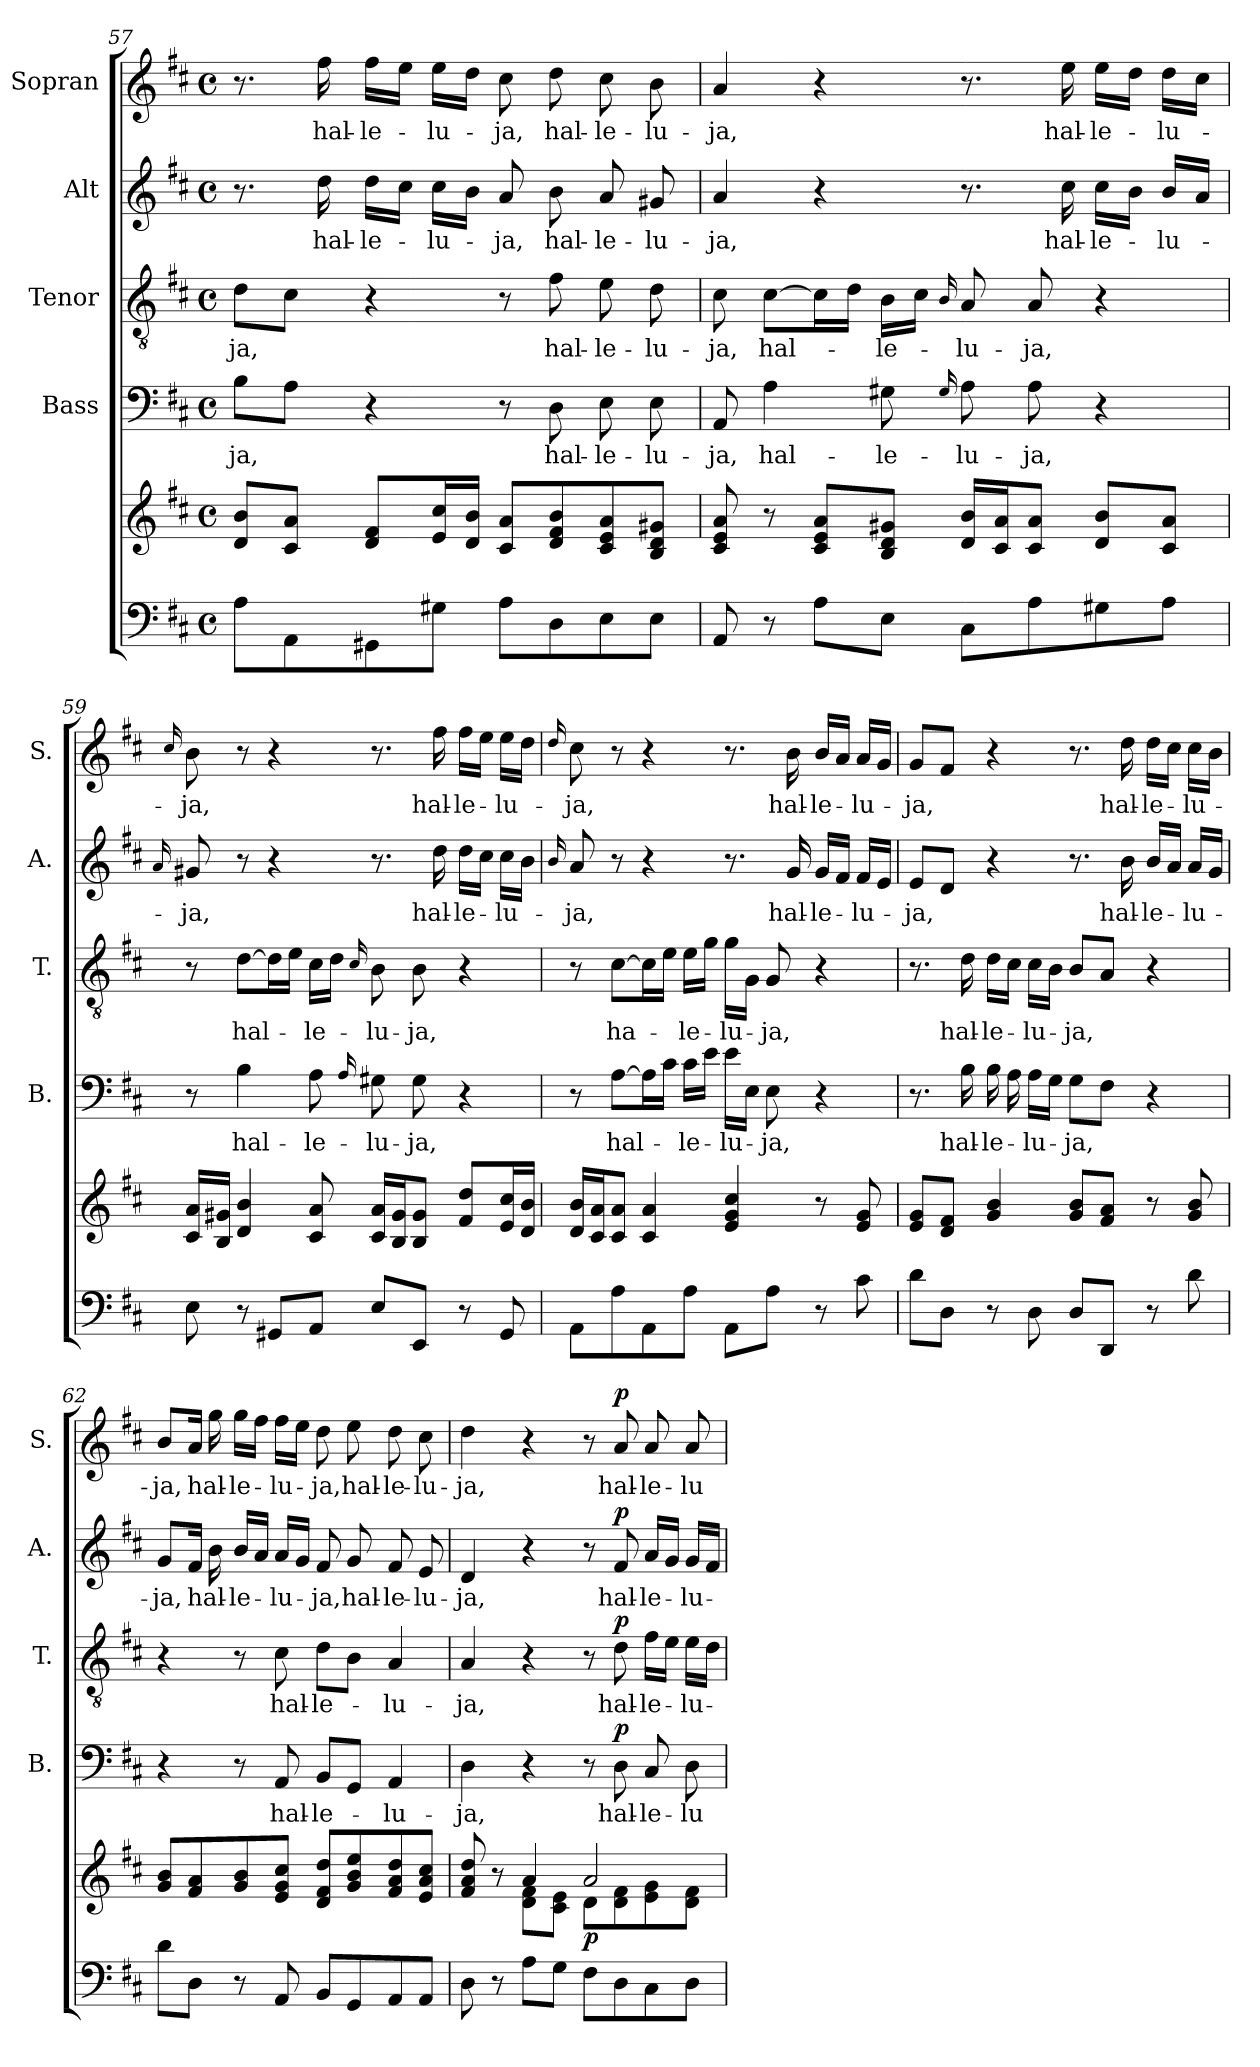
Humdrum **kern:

**kern	**kern	**dynam	**kern	**text	**dynam	**kern	**text	**dynam	**kern	**text	**dynam	**kern	**text	**dynam
*part5	*part5	*part5	*part4	*part4	*part4	*part3	*part3	*part3	*part2	*part2	*part2	*part1	*part1	*part1
*staff6	*staff5	*staff5/6	*staff4	*staff4	*staff4	*staff3	*staff3	*staff3	*staff2	*staff2	*staff2	*staff1	*staff1	*staff1
*	*	*	*I"Bass	*	*	*I"Tenor	*	*	*I"Alt	*	*	*I"Sopran	*	*
*	*	*	*I'B.	*	*	*I'T.	*	*	*I'A.	*	*	*I'S.	*	*
!!LO:LB:g=z
*clefF4	*clefG2	*	*clefF4	*	*	*clefGv2	*	*	*clefG2	*	*	*clefG2	*	*
*k[f#c#]	*k[f#c#]	*	*k[f#c#]	*	*	*k[f#c#]	*	*	*k[f#c#]	*	*	*k[f#c#]	*	*
*D:	*D:	*	*D:	*	*	*D:	*	*	*D:	*	*	*D:	*	*
*M4/4	*M4/4	*	*M4/4	*	*	*M4/4	*	*	*M4/4	*	*	*M4/4	*	*
*met(c)	*met(c)	*	*met(c)	*	*	*met(c)	*	*	*met(c)	*	*	*met(c)	*	*
=57	=57	=57	=57	=57	=57	=57	=57	=57	=57	=57	=57	=57	=57	=57
!	!	!	!	!LO:LY:b	!	!	!LO:LY:b	!	!	!	!	!	!	!
8A\L	8d/ 8b/L	.	8B\L	-ja,	.	8d\L	-ja,	.	8.r	.	.	8.r	.	.
8AA\	8c#/ 8a/J	.	8A\J	.	.	8c#\J	.	.	.	.	.	.	.	.
!	!	!	!	!	!	!	!	!	!	!LO:LY:b	!	!	!LO:LY:b	!
.	.	.	.	.	.	.	.	.	16dd\	hal-	.	16ff#\	hal-	.
!	!	!	!	!	!	!	!	!	!	!LO:LY:b	!	!	!LO:LY:b	!
8GG#X\	8d/ 8f#/L	.	4r	.	.	4r	.	.	16dd\LL	-le-	.	16ff#\LL	-le-	.
.	.	.	.	.	.	.	.	.	16cc#\JJ	.	.	16ee\JJ	.	.
!	!	!	!	!	!	!	!	!	!	!LO:LY:b	!	!	!LO:LY:b	!
8G#X\J	16e/ 16cc#/L	.	.	.	.	.	.	.	16cc#\LL	-lu-	.	16ee\LL	-lu-	.
.	16d/ 16b/JJ	.	.	.	.	.	.	.	16b\JJ	.	.	16dd\JJ	.	.
!	!	!	!	!	!	!	!	!	!	!LO:LY:b	!	!	!LO:LY:b	!
8A\L	8c#/ 8a/L	.	8r	.	.	8r	.	.	8a/	-ja,	.	8cc#\	-ja,	.
!	!	!	!	!LO:LY:b	!	!	!LO:LY:b	!	!	!LO:LY:b	!	!	!LO:LY:b	!
8D\	8d/ 8f#/ 8b/	.	8D\	hal-	.	8f#\	hal-	.	8b\	hal-	.	8dd\	hal-	.
!	!	!	!	!LO:LY:b	!	!	!LO:LY:b	!	!	!LO:LY:b	!	!	!LO:LY:b	!
8E\	8c#/ 8e/ 8a/	.	8E\	-le-	.	8e\	-le-	.	8a/	-le-	.	8cc#\	-le-	.
!	!	!	!	!LO:LY:b	!	!	!LO:LY:b	!	!	!LO:LY:b	!	!	!LO:LY:b	!
8E\J	8B/ 8d/ 8g#X/J	.	8E\	-lu-	.	8d\	-lu-	.	8g#X/	-lu-	.	8b\	-lu-	.
=58	=58	=58	=58	=58	=58	=58	=58	=58	=58	=58	=58	=58	=58	=58
!	!	!	!	!LO:LY:b	!	!	!LO:LY:b	!	!	!LO:LY:b	!	!	!LO:LY:b	!
8AA/	8c#/ 8e/ 8a/	.	8AA/	-ja,	.	8c#\	-ja,	.	4a/	-ja,	.	4a/	-ja,	.
!	!	!	!	!LO:LY:b	!	!	!LO:LY:b	!	!	!	!	!	!	!
8r	8r	.	4A\	hal-	.	[8c#\L	hal-	.	.	.	.	.	.	.
8A\L	8c#/ 8e/ 8a/L	.	.	.	.	16c#\L]	.	.	4r	.	.	4r	.	.
.	.	.	.	.	.	16d\JJ	.	.	.	.	.	.	.	.
!	!	!	!	!LO:LY:b	!	!	!LO:LY:b	!	!	!	!	!	!	!
8E\J	8B/ 8d/ 8g#X/J	.	8G#X\	-le-	.	16B\LL	-le-	.	.	.	.	.	.	.
.	.	.	.	.	.	16c#\JJ	.	.	.	.	.	.	.	.
.	.	.	16qqG#/	.	.	16qqB/	.	.	.	.	.	.	.	.
!	!	!	!	!LO:LY:b	!	!	!LO:LY:b	!	!	!	!	!	!	!
8C#\L	16d/ 16b/LL	.	8A\	-lu-	.	8A/	-lu-	.	8.r	.	.	8.r	.	.
.	16c#/ 16a/J	.	.	.	.	.	.	.	.	.	.	.	.	.
!	!	!	!	!LO:LY:b	!	!	!LO:LY:b	!	!	!	!	!	!	!
8A\	8c#/ 8a/J	.	8A\	-ja,	.	8A/	-ja,	.	.	.	.	.	.	.
!	!	!	!	!	!	!	!	!	!	!LO:LY:b	!	!	!LO:LY:b	!
.	.	.	.	.	.	.	.	.	16cc#\	hal-	.	16ee\	hal-	.
!	!	!	!	!	!	!	!	!	!	!LO:LY:b	!	!	!LO:LY:b	!
8G#X\	8d/ 8b/L	.	4r	.	.	4r	.	.	16cc#\LL	-le-	.	16ee\LL	-le-	.
.	.	.	.	.	.	.	.	.	16b\JJ	.	.	16dd\JJ	.	.
!	!	!	!	!	!	!	!	!	!	!LO:LY:b	!	!	!LO:LY:b	!
8A\J	8c#/ 8a/J	.	.	.	.	.	.	.	16b/LL	-lu-	.	16dd\LL	-lu-	.
.	.	.	.	.	.	.	.	.	16a/JJ	.	.	16cc#\JJ	.	.
!!LO:PB:g=z
=59	=59	=59	=59	=59	=59	=59	=59	=59	=59	=59	=59	=59	=59	=59
.	.	.	.	.	.	.	.	.	16qqa/	.	.	16qqcc#/	.	.
!	!	!	!	!	!	!	!	!	!	!LO:LY:b	!	!	!LO:LY:b	!
8E\	16c#/ 16a/LL	.	8r	.	.	8r	.	.	8g#X/	-ja,	.	8b\	-ja,	.
.	16B/ 16g#X/JJ	.	.	.	.	.	.	.	.	.	.	.	.	.
!	!	!	!	!LO:LY:b	!	!	!LO:LY:b	!	!	!	!	!	!	!
8r	4d/ 4b/	.	4B\	hal-	.	[8d\L	hal-	.	8r	.	.	8r	.	.
8GG#X/L	.	.	.	.	.	16d\L]	.	.	4r	.	.	4r	.	.
.	.	.	.	.	.	16e\JJ	.	.	.	.	.	.	.	.
!	!	!	!	!LO:LY:b	!	!	!LO:LY:b	!	!	!	!	!	!	!
8AA/J	8c#/ 8a/	.	8A\	-le-	.	16c#\LL	-le-	.	.	.	.	.	.	.
.	.	.	.	.	.	16d\JJ	.	.	.	.	.	.	.	.
.	.	.	16qqA/	.	.	16qqc#/	.	.	.	.	.	.	.	.
!	!	!	!	!LO:LY:b	!	!	!LO:LY:b	!	!	!	!	!	!	!
8E/L	16c#/ 16a/LL	.	8G#X\	-lu-	.	8B\	-lu-	.	8.r	.	.	8.r	.	.
.	16B/ 16g#/J	.	.	.	.	.	.	.	.	.	.	.	.	.
!	!	!	!	!LO:LY:b	!	!	!LO:LY:b	!	!	!	!	!	!	!
8EE/J	8B/ 8g#/J	.	8G#\	-ja,	.	8B\	-ja,	.	.	.	.	.	.	.
!	!	!	!	!	!	!	!	!	!	!LO:LY:b	!	!	!LO:LY:b	!
.	.	.	.	.	.	.	.	.	16dd\	hal-	.	16ff#\	hal-	.
!	!	!	!	!	!	!	!	!	!	!LO:LY:b	!	!	!LO:LY:b	!
8r	8f#/ 8dd/L	.	4r	.	.	4r	.	.	16dd\LL	-le-	.	16ff#\LL	-le-	.
.	.	.	.	.	.	.	.	.	16cc#\JJ	.	.	16ee\JJ	.	.
!	!	!	!	!	!	!	!	!	!	!LO:LY:b	!	!	!LO:LY:b	!
8GG#/	16e/ 16cc#/L	.	.	.	.	.	.	.	16cc#\LL	-lu-	.	16ee\LL	-lu-	.
.	16d/ 16b/JJ	.	.	.	.	.	.	.	16b\JJ	.	.	16dd\JJ	.	.
=60	=60	=60	=60	=60	=60	=60	=60	=60	=60	=60	=60	=60	=60	=60
.	.	.	.	.	.	.	.	.	16qqb/	.	.	16qqdd/	.	.
!	!	!	!	!	!	!	!	!	!	!LO:LY:b	!	!	!LO:LY:b	!
8AA\L	16d/ 16b/LL	.	8r	.	.	8r	.	.	8a/	-ja,	.	8cc#\	-ja,	.
.	16c#/ 16a/J	.	.	.	.	.	.	.	.	.	.	.	.	.
!	!	!	!	!LO:LY:b	!	!	!LO:LY:b	!	!	!	!	!	!	!
8A\	8c#/ 8a/J	.	[8A\L	hal-	.	[8c#\L	ha-	.	8r	.	.	8r	.	.
8AA\	4c#/ 4a/	.	16A\L]	.	.	16c#\L]	.	.	4r	.	.	4r	.	.
.	.	.	16c#\JJ	.	.	16e\JJ	.	.	.	.	.	.	.	.
!	!	!	!	!LO:LY:b	!	!	!LO:LY:b	!	!	!	!	!	!	!
8A\J	.	.	16c#\LL	-le-	.	16e\LL	-le-	.	.	.	.	.	.	.
.	.	.	16e\JJ	.	.	16g\JJ	.	.	.	.	.	.	.	.
!	!	!	!	!LO:LY:b	!	!	!LO:LY:b	!	!	!	!	!	!	!
8AA\L	4e/ 4g/ 4cc#/	.	16e\LL	-lu-	.	16g\LL	-lu-	.	8.r	.	.	8.r	.	.
.	.	.	16E\JJ	.	.	16G\JJ	.	.	.	.	.	.	.	.
!	!	!	!	!LO:LY:b	!	!	!LO:LY:b	!	!	!	!	!	!	!
8A\J	.	.	8E\	-ja,	.	8G/	-ja,	.	.	.	.	.	.	.
!	!	!	!	!	!	!	!	!	!	!LO:LY:b	!	!	!LO:LY:b	!
.	.	.	.	.	.	.	.	.	16g/	hal-	.	16b\	hal-	.
!	!	!	!	!	!	!	!	!	!	!LO:LY:b	!	!	!LO:LY:b	!
8r	8r	.	4r	.	.	4r	.	.	16g/LL	-le-	.	16b/LL	-le-	.
.	.	.	.	.	.	.	.	.	16f#/JJ	.	.	16a/JJ	.	.
!	!	!	!	!	!	!	!	!	!	!LO:LY:b	!	!	!LO:LY:b	!
8c#\	8e/ 8g/	.	.	.	.	.	.	.	16f#/LL	-lu-	.	16a/LL	-lu-	.
.	.	.	.	.	.	.	.	.	16e/JJ	.	.	16g/JJ	.	.
!!LO:LB:g=z
=61	=61	=61	=61	=61	=61	=61	=61	=61	=61	=61	=61	=61	=61	=61
!	!	!	!	!	!	!	!	!	!	!LO:LY:b	!	!	!LO:LY:b	!
8d\L	8e/ 8g/L	.	8.r	.	.	8.r	.	.	8e/L	-ja,	.	8g/L	-ja,	.
8D\J	8d/ 8f#/J	.	.	.	.	.	.	.	8d/J	.	.	8f#/J	.	.
!	!	!	!	!LO:LY:b	!	!	!LO:LY:b	!	!	!	!	!	!	!
.	.	.	16B\	hal-	.	16d\	hal-	.	.	.	.	.	.	.
!	!	!	!	!LO:LY:b	!	!	!LO:LY:b	!	!	!	!	!	!	!
8r	4g/ 4b/	.	16B\	-le-	.	16d\LL	-le-	.	4r	.	.	4r	.	.
.	.	.	16A\	.	.	16c#\JJ	.	.	.	.	.	.	.	.
!	!	!	!	!LO:LY:b	!	!	!LO:LY:b	!	!	!	!	!	!	!
8D\	.	.	16A\LL	-lu-	.	16c#\LL	-lu-	.	.	.	.	.	.	.
.	.	.	16G\JJ	.	.	16B\JJ	.	.	.	.	.	.	.	.
!	!	!	!	!LO:LY:b	!	!	!LO:LY:b	!	!	!	!	!	!	!
8D/L	8g/ 8b/L	.	8G\L	-ja,	.	8B/L	-ja,	.	8.r	.	.	8.r	.	.
8DD/J	8f#/ 8a/J	.	8F#\J	.	.	8A/J	.	.	.	.	.	.	.	.
!	!	!	!	!	!	!	!	!	!	!LO:LY:b	!	!	!LO:LY:b	!
.	.	.	.	.	.	.	.	.	16b\	hal-	.	16dd\	hal-	.
!	!	!	!	!	!	!	!	!	!	!LO:LY:b	!	!	!LO:LY:b	!
8r	8r	.	4r	.	.	4r	.	.	16b/LL	-le-	.	16dd\LL	-le-	.
.	.	.	.	.	.	.	.	.	16a/JJ	.	.	16cc#\JJ	.	.
!	!	!	!	!	!	!	!	!	!	!LO:LY:b	!	!	!LO:LY:b	!
8d\	8g/ 8b/	.	.	.	.	.	.	.	16a/LL	-lu-	.	16cc#\LL	-lu-	.
.	.	.	.	.	.	.	.	.	16g/JJ	.	.	16b\JJ	.	.
=62	=62	=62	=62	=62	=62	=62	=62	=62	=62	=62	=62	=62	=62	=62
!	!	!	!	!	!	!	!	!	!	!LO:LY:b	!	!	!LO:LY:b	!
8d\L	8g/ 8b/L	.	4r	.	.	4r	.	.	8g/L	-ja,	.	8b/L	-ja,	.
8D\J	8f#/ 8a/	.	.	.	.	.	.	.	16f#/Jk	.	.	16a/Jk	.	.
!	!	!	!	!	!	!	!	!	!	!LO:LY:b	!	!	!LO:LY:b	!
.	.	.	.	.	.	.	.	.	16b\	hal-	.	16gg\	hal-	.
!	!	!	!	!	!	!	!	!	!	!LO:LY:b	!	!	!LO:LY:b	!
8r	8g/ 8b/	.	8r	.	.	8r	.	.	16b/LL	-le-	.	16gg\LL	-le-	.
.	.	.	.	.	.	.	.	.	16a/JJ	.	.	16ff#\JJ	.	.
!	!	!	!	!LO:LY:b	!	!	!LO:LY:b	!	!	!LO:LY:b	!	!	!LO:LY:b	!
8AA/	8e/ 8g/ 8cc#/J	.	8AA/	hal-	.	8c#\	hal-	.	16a/LL	-lu-	.	16ff#\LL	-lu-	.
.	.	.	.	.	.	.	.	.	16g/JJ	.	.	16ee\JJ	.	.
!	!	!	!	!LO:LY:b	!	!	!LO:LY:b	!	!	!LO:LY:b	!	!	!LO:LY:b	!
8BB/L	8d/ 8f#/ 8dd/L	.	8BB/L	-le-	.	8d\L	-le-	.	8f#/	-ja,	.	8dd\	-ja,	.
!	!	!	!	!	!	!	!	!	!	!LO:LY:b	!	!	!LO:LY:b	!
8GG/	8g/ 8b/ 8ee/	.	8GG/J	.	.	8B\J	.	.	8g/	hal-	.	8ee\	hal-	.
!	!	!	!	!LO:LY:b	!	!	!LO:LY:b	!	!	!LO:LY:b	!	!	!LO:LY:b	!
8AA/	8f#/ 8a/ 8dd/	.	4AA/	-lu-	.	4A/	-lu-	.	8f#/	-le-	.	8dd\	-le-	.
!	!	!	!	!	!	!	!	!	!	!LO:LY:b	!	!	!LO:LY:b	!
8AA/J	8e/ 8a/ 8cc#/J	.	.	.	.	.	.	.	8e/	-lu-	.	8cc#\	-lu-	.
!!LO:PB:g=z
=63	=63	=63	=63	=63	=63	=63	=63	=63	=63	=63	=63	=63	=63	=63
*	*^	*	*	*	*	*	*	*	*	*	*	*	*	*
!	!	!	!	!	!LO:LY:b	!	!	!LO:LY:b	!	!	!LO:LY:b	!	!	!LO:LY:b	!
8D\	8f#/ 8a/ 8dd/	4ryy	.	4D\	-ja,	.	4A/	-ja,	.	4d/	-ja,	.	4dd\	-ja,	.
8r	8r	.	.	.	.	.	.	.	.	.	.	.	.	.	.
8A\L	4a/	8d\ 8f#\L	.	4r	.	.	4r	.	.	4r	.	.	4r	.	.
8G\J	.	8c#\ 8e\J	.	.	.	.	.	.	.	.	.	.	.	.	.
!	!	!	!LO:DY:b	!	!	!	!	!	!	!	!	!	!	!	!
8F#\L	2a/	8d\L	p	8r	.	.	8r	.	.	8r	.	.	8r	.	.
!	!	!	!	!	!LO:LY:b	!LO:DY:a	!	!LO:LY:b	!LO:DY:a	!	!LO:LY:b	!LO:DY:a	!	!LO:LY:b	!LO:DY:a
8D\	.	8d\ 8f#\	.	8D\	hal-	p	8d\	hal-	p	8f#/	hal-	p	8a/	hal-	p
!	!	!	!	!	!LO:LY:b	!	!	!LO:LY:b	!	!	!LO:LY:b	!	!	!LO:LY:b	!
8C#\	.	8e\ 8g\	.	8C#/	-le-	.	16f#\LL	-le-	.	16a/LL	-le-	.	8a/	-le-	.
.	.	.	.	.	.	.	16e\JJ	.	.	16g/JJ	.	.	.	.	.
!	!	!	!	!	!LO:LY:b	!	!	!LO:LY:b	!	!	!LO:LY:b	!	!	!LO:LY:b	!
8D\J	.	8d\ 8f#\J	.	8D\	-lu-	.	16e\LL	-lu-	.	16g/LL	-lu-	.	8a/	-lu-	.
.	.	.	.	.	.	.	16d\JJ	.	.	16f#/JJ	.	.	.	.	.
*	*v	*v	*	*	*	*	*	*	*	*	*	*	*	*	*
=	=	=	=	=	=	=	=	=	=	=	=	=	=	=
*-	*-	*-	*-	*-	*-	*-	*-	*-	*-	*-	*-	*-	*-	*-
